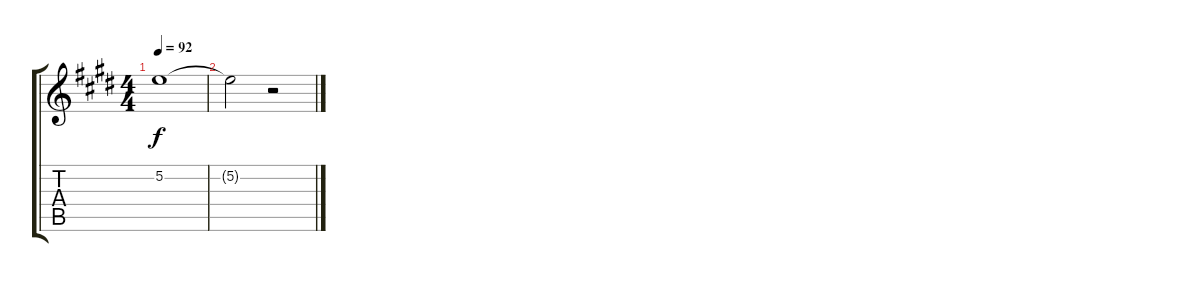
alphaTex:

\track "" {instrument overdrivenguitar}
\staff {score tabs}
\tuning (E4 B3 G3 D3 A2 E2) {hide}
\ts (4 4)
\tempo 92
\clef g2
\ks e
5.2{t}.1{dy f} |
5.2{t}.2{volume 0} r.2
